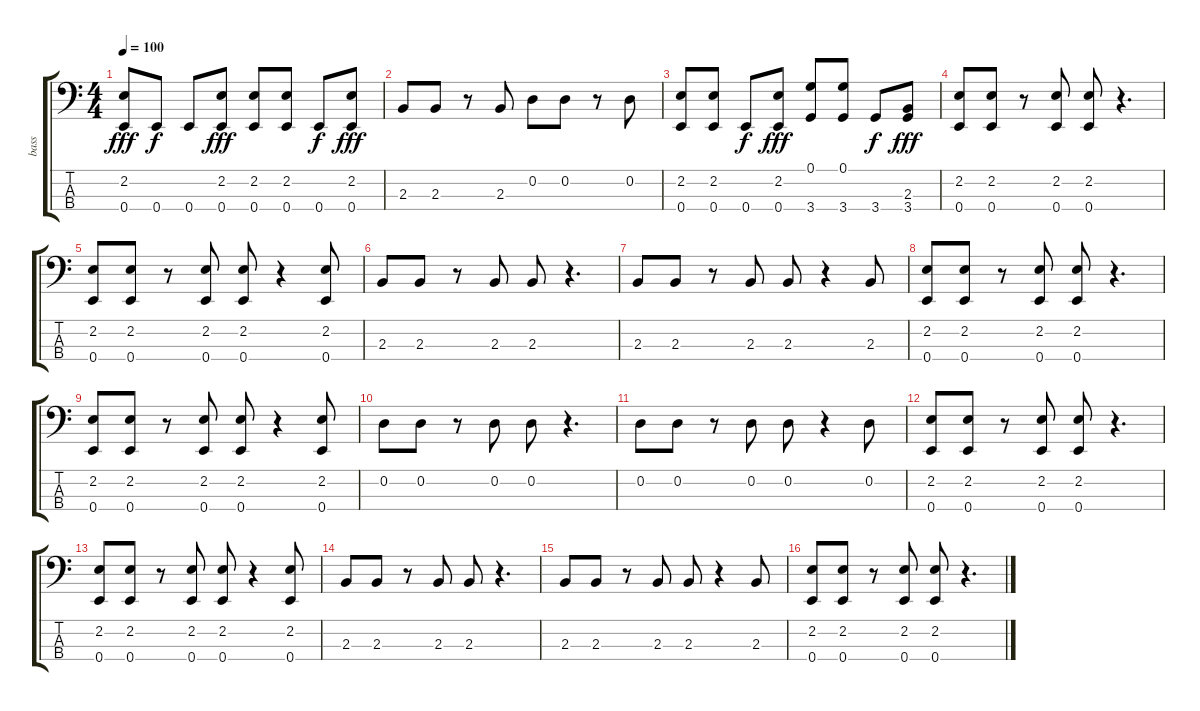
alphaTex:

\track ("bass" "bass") {instrument acousticbass}
\staff {score tabs}
\tuning (G2 D2 A1 E1) {hide}
\ts (4 4)
\tempo 100
\clef f4
\ks c
(2.2 0.4).8{dy fff} 0.4.8{dy f} 0.4.8 (2.2 0.4).8{dy fff} (2.2 0.4).8 (2.2 0.4).8 0.4.8{dy f} (2.2 0.4).8{dy fff} |
2.3.8 2.3.8 r.8 2.3.8 0.2.8 0.2.8 r.8 0.2.8 |
(2.2 0.4).8 (2.2 0.4).8 0.4.8{dy f} (2.2 0.4).8{dy fff} (0.1 3.4).8 (0.1 3.4).8 3.4.8{dy f} (2.3 3.4).8{dy fff} |
(2.2 0.4).8 (2.2 0.4).8 r.8 (2.2 0.4).8 (2.2 0.4).8 r.4{d} |
(2.2 0.4).8 (2.2 0.4).8 r.8 (2.2 0.4).8 (2.2 0.4).8 r.4 (2.2 0.4).8 |
2.3.8 2.3.8 r.8 2.3.8 2.3.8 r.4{d} |
2.3.8 2.3.8 r.8 2.3.8 2.3.8 r.4 2.3.8 |
(2.2 0.4).8 (2.2 0.4).8 r.8 (2.2 0.4).8 (2.2 0.4).8 r.4{d} |
(2.2 0.4).8 (2.2 0.4).8 r.8 (2.2 0.4).8 (2.2 0.4).8 r.4 (2.2 0.4).8 |
0.2.8 0.2.8 r.8 0.2.8 0.2.8 r.4{d} |
0.2.8 0.2.8 r.8 0.2.8 0.2.8 r.4 0.2.8 |
(2.2 0.4).8 (2.2 0.4).8 r.8 (2.2 0.4).8 (2.2 0.4).8 r.4{d} |
(2.2 0.4).8 (2.2 0.4).8 r.8 (2.2 0.4).8 (2.2 0.4).8 r.4 (2.2 0.4).8 |
2.3.8 2.3.8 r.8 2.3.8 2.3.8 r.4{d} |
2.3.8 2.3.8 r.8 2.3.8 2.3.8 r.4 2.3.8 |
(2.2 0.4).8 (2.2 0.4).8 r.8 (2.2 0.4).8 (2.2 0.4).8 r.4{d}
